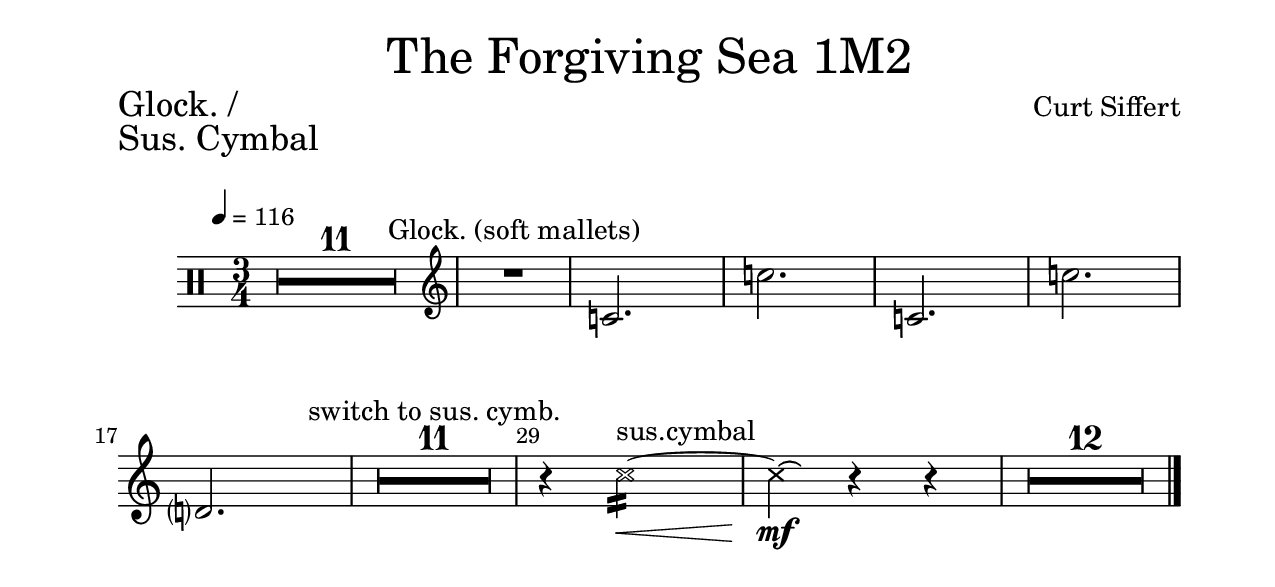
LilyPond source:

\version "2.18.0"
\include "english.ly"
\include "../lib/parts.ily"

\paper {
	ragged-last-bottom = ##t
}

\header {
	instrument = \markup { 
		\override #'(baseline-skip . 2.7)
		\column {"Glock. /" "Sus. Cymbal" " "}
	}
}

\version "2.18.0"
\include "english.ly"

% http://lsr.dsi.unimi.it/LSR/Item?id=431
num =
#(define-music-function (parser location musique) (ly:music?)
#{ \override Score.BarNumber.break-visibility = ##(#f #t #t)
  $musique \revert Score.BarNumber.break-visibility #})
  
percussionNotes = \relative c' {

	\time 3/4
	\clef percussion
	\set tieWaitForNote = ##t

	R2.*11 |
	
	\clef treble
	
	R2.^"Glock. (soft mallets)"
	
	c!2.
	c'!2.
	c,!2.
	c'!2.

	\tag #'part { \break }

	d,?2.
	
	R2.*11^"switch to sus. cymb."

	\new DrumVoice {
		\drummode {
			\num
			r4 ss2:16\<~^"sus.cymbal" |
			ss4\mf\laissezVibrer r r
		}		
	}


	R2.*12
		
	\bar "|."
		
}


\new Staff \with { \accepts "DrumVoice" } { 
	\everyPartScore
	\keepWithTag #'part \percussionNotes
}	
